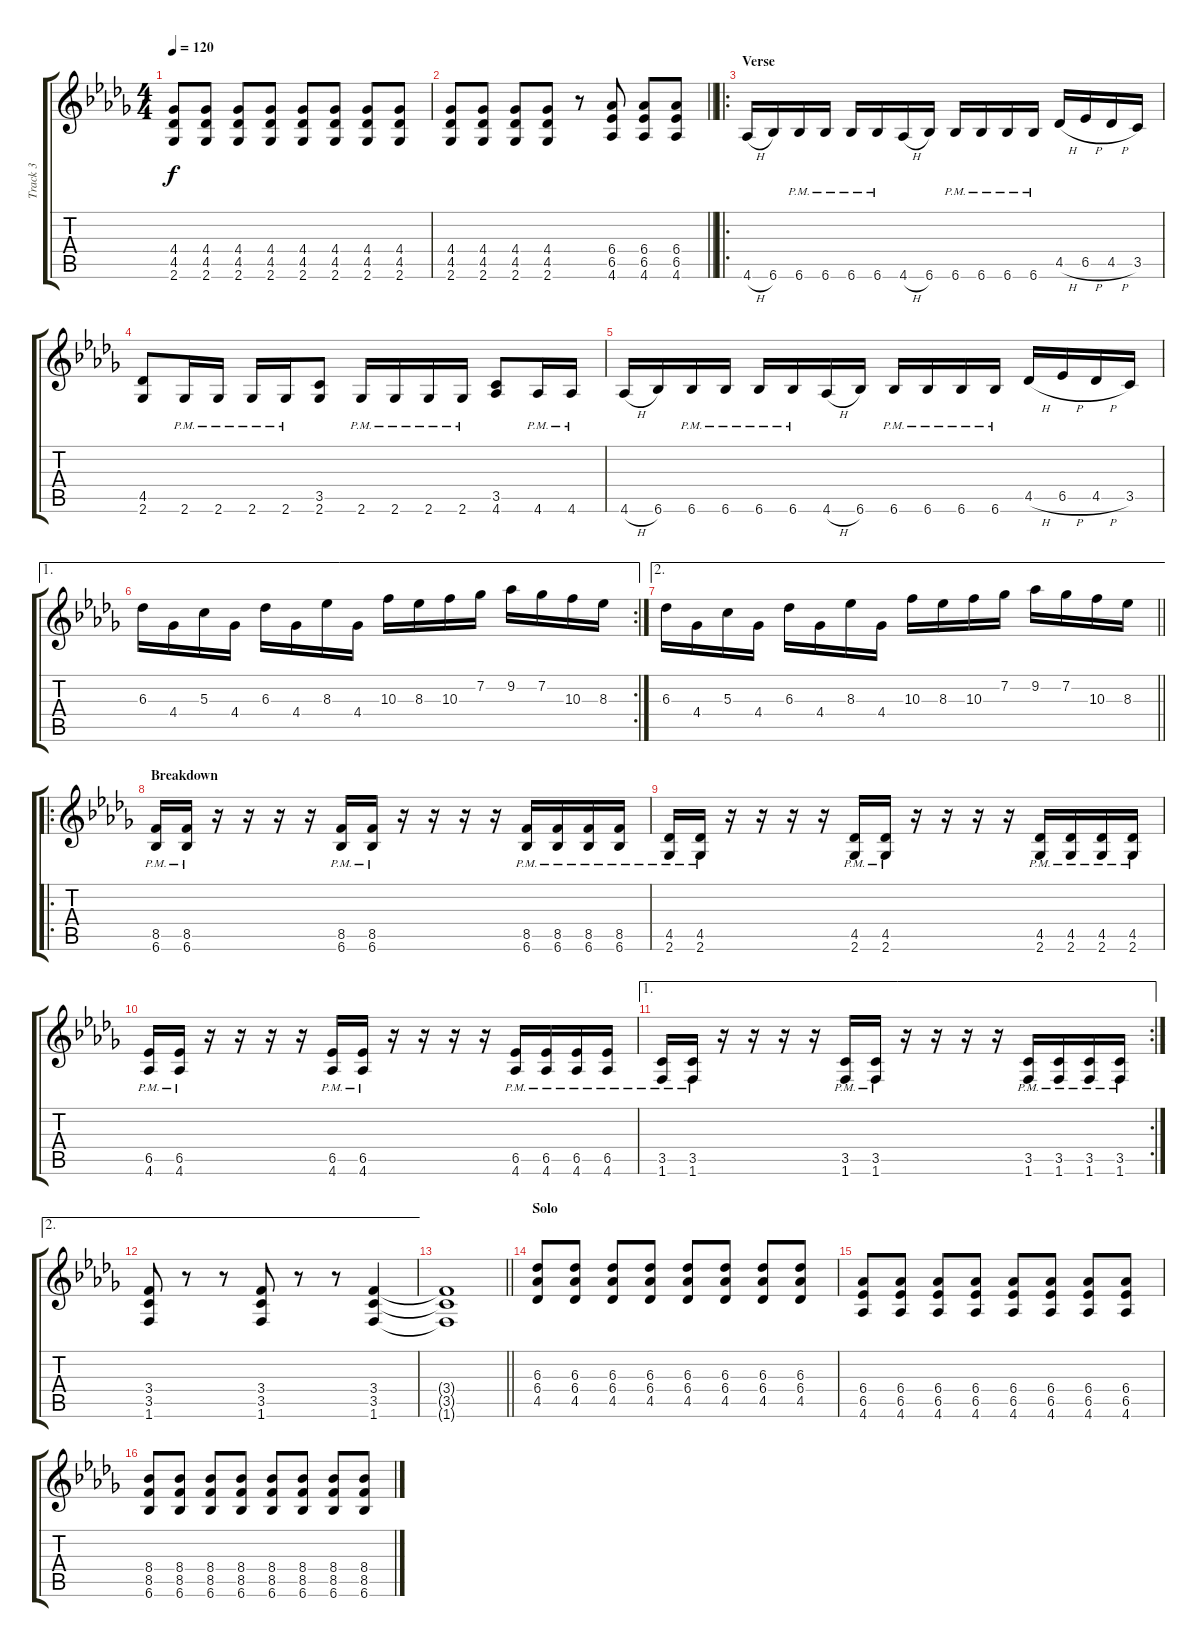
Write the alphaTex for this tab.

\track ("Track 3" "Track 3") {instrument distortionguitar}
\staff {score tabs}
\tuning (E4 B3 G3 D3 A2 E2) {hide}
\ts (4 4)
\tempo 120
\clef g2
\ks bbminor
(4.4 4.5 2.6).8{dy f} (4.4 4.5 2.6).8 (4.4 4.5 2.6).8 (4.4 4.5 2.6).8 (4.4 4.5 2.6).8 (4.4 4.5 2.6).8 (4.4 4.5 2.6).8 (4.4 4.5 2.6).8 |
\barLineRight lightlight
(4.4 4.5 2.6).8 (4.4 4.5 2.6).8 (4.4 4.5 2.6).8 (4.4 4.5 2.6).8 r.8 (6.4 6.5 4.6).8 (6.4 6.5 4.6).8 (6.4 6.5 4.6).8 |
\ro
\section ("" "Verse")
4.6{h}.16 6.6.16 6.6{pm}.16 6.6{pm}.16 6.6{pm}.16 6.6{pm}.16 4.6{h}.16 6.6.16 6.6{pm}.16 6.6{pm}.16 6.6{pm}.16 6.6{pm}.16 4.5{h}.16 6.5{h}.16 4.5{h}.16 3.5.16 |
(4.5 2.6).8 2.6{pm}.16 2.6{pm}.16 2.6{pm}.16 2.6{pm}.16 (3.5 2.6).8 2.6{pm}.16 2.6{pm}.16 2.6{pm}.16 2.6{pm}.16 (3.5 4.6).8 4.6{pm}.16 4.6{pm}.16 |
4.6{h}.16 6.6.16 6.6{pm}.16 6.6{pm}.16 6.6{pm}.16 6.6{pm}.16 4.6{h}.16 6.6.16 6.6{pm}.16 6.6{pm}.16 6.6{pm}.16 6.6{pm}.16 4.5{h}.16 6.5{h}.16 4.5{h}.16 3.5.16 |
\ae 1
\rc 2
6.3.16 4.4.16 5.3.16 4.4.16 6.3.16 4.4.16 8.3.16 4.4.16 10.3.16 8.3.16 10.3.16 7.2.16 9.2.16 7.2.16 10.3.16 8.3.16 |
\ae 2
\barLineRight lightlight
6.3.16 4.4.16 5.3.16 4.4.16 6.3.16 4.4.16 8.3.16 4.4.16 10.3.16 8.3.16 10.3.16 7.2.16 9.2.16 7.2.16 10.3.16 8.3.16 |
\ro
\section ("" "Breakdown")
(8.5{pm} 6.6{pm}).16 (8.5{pm} 6.6{pm}).16 r.16 r.16 r.16 r.16 (8.5{pm} 6.6{pm}).16 (8.5{pm} 6.6{pm}).16 r.16 r.16 r.16 r.16 (8.5{pm} 6.6{pm}).16 (8.5{pm} 6.6{pm}).16 (8.5{pm} 6.6{pm}).16 (8.5{pm} 6.6{pm}).16 |
(4.5{pm} 2.6{pm}).16 (4.5{pm} 2.6{pm}).16 r.16 r.16 r.16 r.16 (4.5{pm} 2.6{pm}).16 (4.5{pm} 2.6{pm}).16 r.16 r.16 r.16 r.16 (4.5{pm} 2.6{pm}).16 (4.5{pm} 2.6{pm}).16 (4.5{pm} 2.6{pm}).16 (4.5{pm} 2.6{pm}).16 |
(6.5{pm} 4.6{pm}).16 (6.5{pm} 4.6{pm}).16 r.16 r.16 r.16 r.16 (6.5{pm} 4.6{pm}).16 (6.5{pm} 4.6{pm}).16 r.16 r.16 r.16 r.16 (6.5{pm} 4.6{pm}).16 (6.5{pm} 4.6{pm}).16 (6.5{pm} 4.6{pm}).16 (6.5{pm} 4.6{pm}).16 |
\ae 1
\rc 2
(3.5{pm} 1.6{pm}).16 (3.5{pm} 1.6{pm}).16 r.16 r.16 r.16 r.16 (3.5{pm} 1.6{pm}).16 (3.5{pm} 1.6{pm}).16 r.16 r.16 r.16 r.16 (3.5{pm} 1.6{pm}).16 (3.5{pm} 1.6{pm}).16 (3.5{pm} 1.6{pm}).16 (3.5{pm} 1.6{pm}).16 |
\ae 2
(3.4 3.5 1.6).8 r.8 r.8 (3.4 3.5 1.6).8 r.8 r.8 (3.4 3.5 1.6).4 |
\barLineRight lightlight
(3.4{t} 3.5{t} 1.6{t}).1 |
\section ("" "Solo")
(6.3 6.4 4.5).8 (6.3 6.4 4.5).8 (6.3 6.4 4.5).8 (6.3 6.4 4.5).8 (6.3 6.4 4.5).8 (6.3 6.4 4.5).8 (6.3 6.4 4.5).8 (6.3 6.4 4.5).8 |
(6.4 6.5 4.6).8 (6.4 6.5 4.6).8 (6.4 6.5 4.6).8 (6.4 6.5 4.6).8 (6.4 6.5 4.6).8 (6.4 6.5 4.6).8 (6.4 6.5 4.6).8 (6.4 6.5 4.6).8 |
(8.4 8.5 6.6).8 (8.4 8.5 6.6).8 (8.4 8.5 6.6).8 (8.4 8.5 6.6).8 (8.4 8.5 6.6).8 (8.4 8.5 6.6).8 (8.4 8.5 6.6).8 (8.4 8.5 6.6).8
